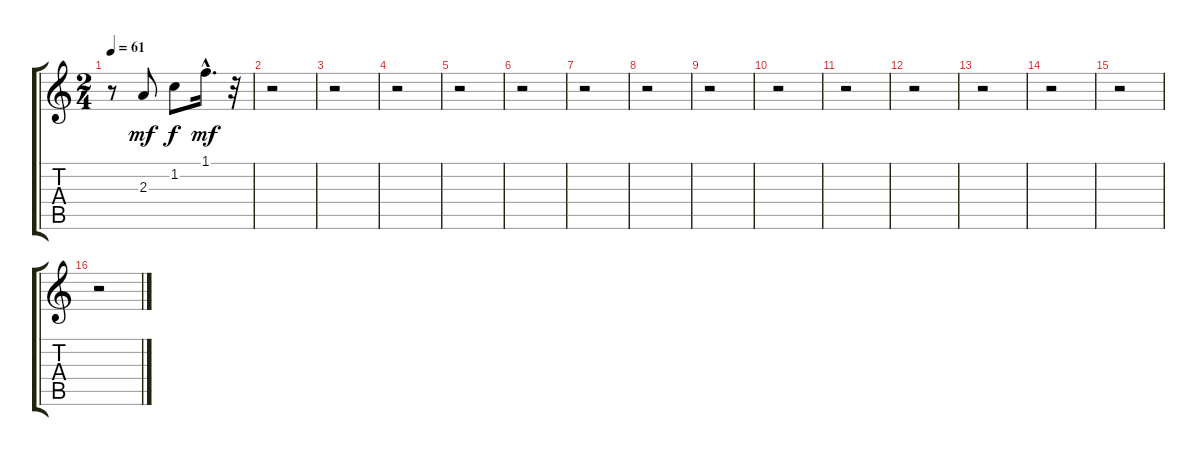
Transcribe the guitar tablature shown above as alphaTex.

\track "" {instrument electricguitarclean}
\staff {score tabs}
\tuning (E4 B3 G3 D3 A2 E2) {hide}
\ts (2 4)
\tempo 61
\clef g2
\ks c
r.8{dy f} 2.3.8{dy mf} 1.2.8{dy f} 1.1{hac}.16{d dy mf} r.32 |
r.2 |
r.2 |
r.2 |
r.2 |
r.2 |
r.2 |
r.2 |
r.2 |
r.2 |
r.2 |
r.2 |
r.2 |
r.2 |
r.2 |
r.2
